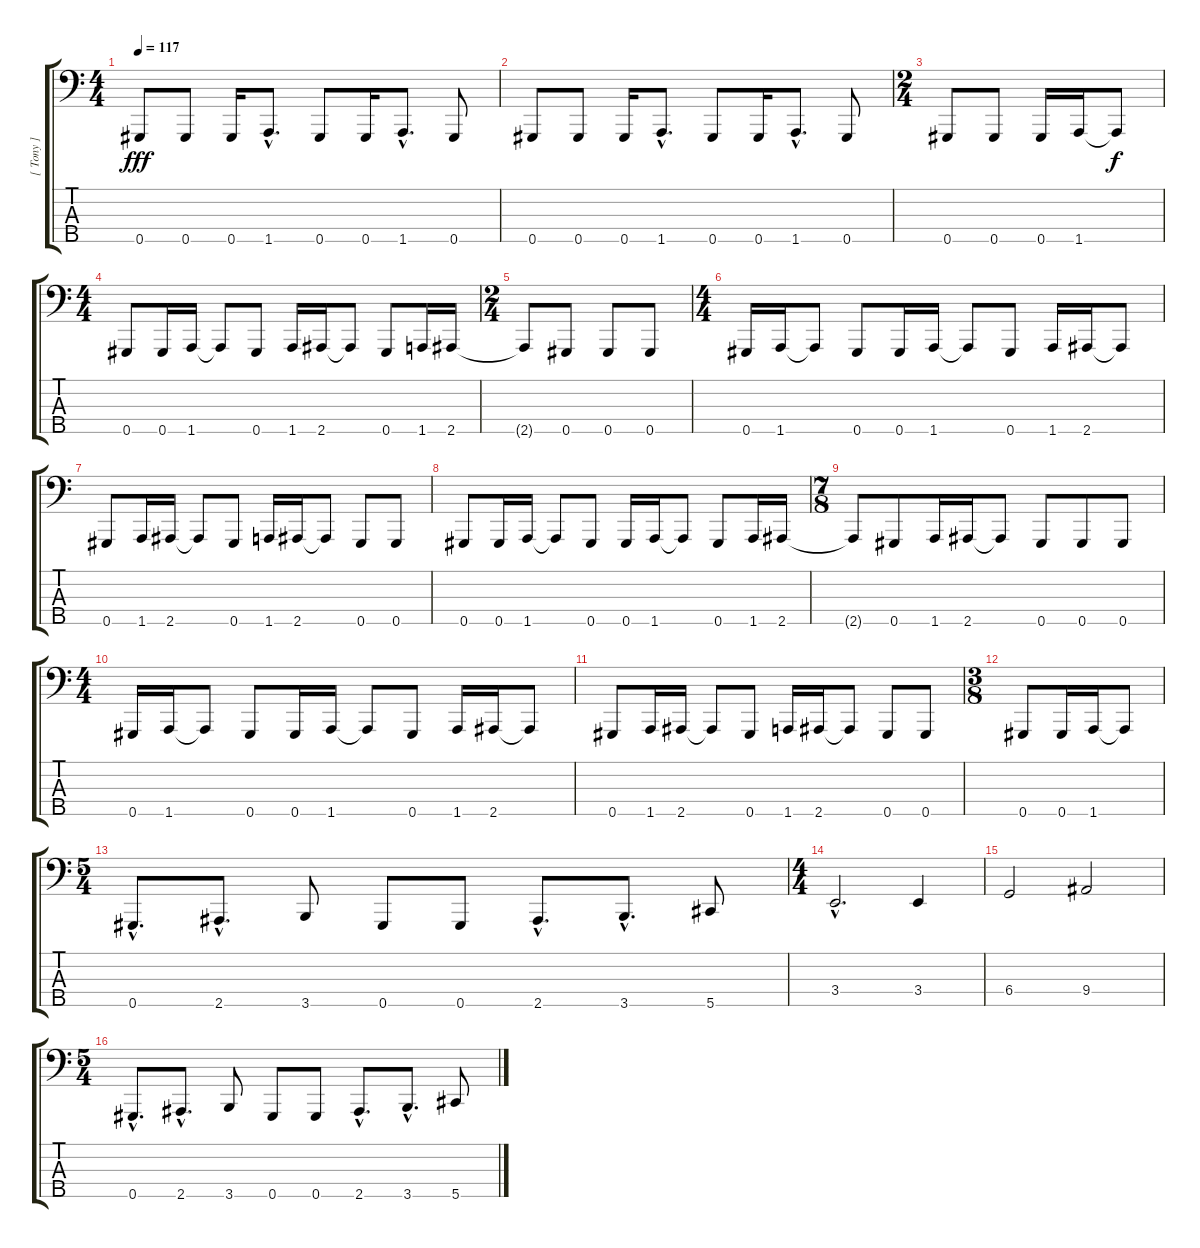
\track ("[ Tony ]" "[ Tony ]") {instrument electricbasspick}
\staff {score tabs}
\tuning (E2 B1 Gb1 Db1 Ab0) {hide}
\ts (4 4)
\tempo 117
\clef f4
\ks c
0.5.8{dy fff} 0.5.8 0.5.16 1.5{hac}.8{d} 0.5.8 0.5.16 1.5{hac}.8{d} 0.5.8 |
0.5.8 0.5.8 0.5.16 1.5{hac}.8{d} 0.5.8 0.5.16 1.5{hac}.8{d} 0.5.8 |
\ts (2 4)
0.5.8 0.5.8 0.5.16 1.5.16 1.5{t}.8{dy f} |
\ts (4 4)
0.5.8 0.5.16 1.5.16 1.5{t}.8 0.5.8 1.5.16 2.5.16 2.5{t}.8 0.5.8 1.5.16 2.5.16 |
\ts (2 4)
2.5{t}.8 0.5.8 0.5.8 0.5.8 |
\ts (4 4)
0.5.16 1.5.16 1.5{t}.8 0.5.8 0.5.16 1.5.16 1.5{t}.8 0.5.8 1.5.16 2.5.16 2.5{t}.8 |
0.5.8 1.5.16 2.5.16 2.5{t}.8 0.5.8 1.5.16 2.5.16 2.5{t}.8 0.5.8 0.5.8 |
0.5.8 0.5.16 1.5.16 1.5{t}.8 0.5.8 0.5.16 1.5.16 1.5{t}.8 0.5.8 1.5.16 2.5.16 |
\ts (7 8)
2.5{t}.8 0.5.8 1.5.16 2.5.16 2.5{t}.8 0.5.8 0.5.8 0.5.8 |
\ts (4 4)
0.5.16 1.5.16 1.5{t}.8 0.5.8 0.5.16 1.5.16 1.5{t}.8 0.5.8 1.5.16 2.5.16 2.5{t}.8 |
0.5.8 1.5.16 2.5.16 2.5{t}.8 0.5.8 1.5.16 2.5.16 2.5{t}.8 0.5.8 0.5.8 |
\ts (3 8)
0.5.8 0.5.16 1.5.16 1.5{t}.8 |
\ts (5 4)
0.5{hac}.8{d} 2.5{hac}.8{d} 3.5.8 0.5.8 0.5.8 2.5{hac}.8{d} 3.5{hac}.8{d} 5.5.8 |
\ts (4 4)
3.4{hac}.2{d} 3.4.4 |
6.4.2 9.4.2 |
\ts (5 4)
0.5{hac}.8{d} 2.5{hac}.8{d} 3.5.8 0.5.8 0.5.8 2.5{hac}.8{d} 3.5{hac}.8{d} 5.5.8
